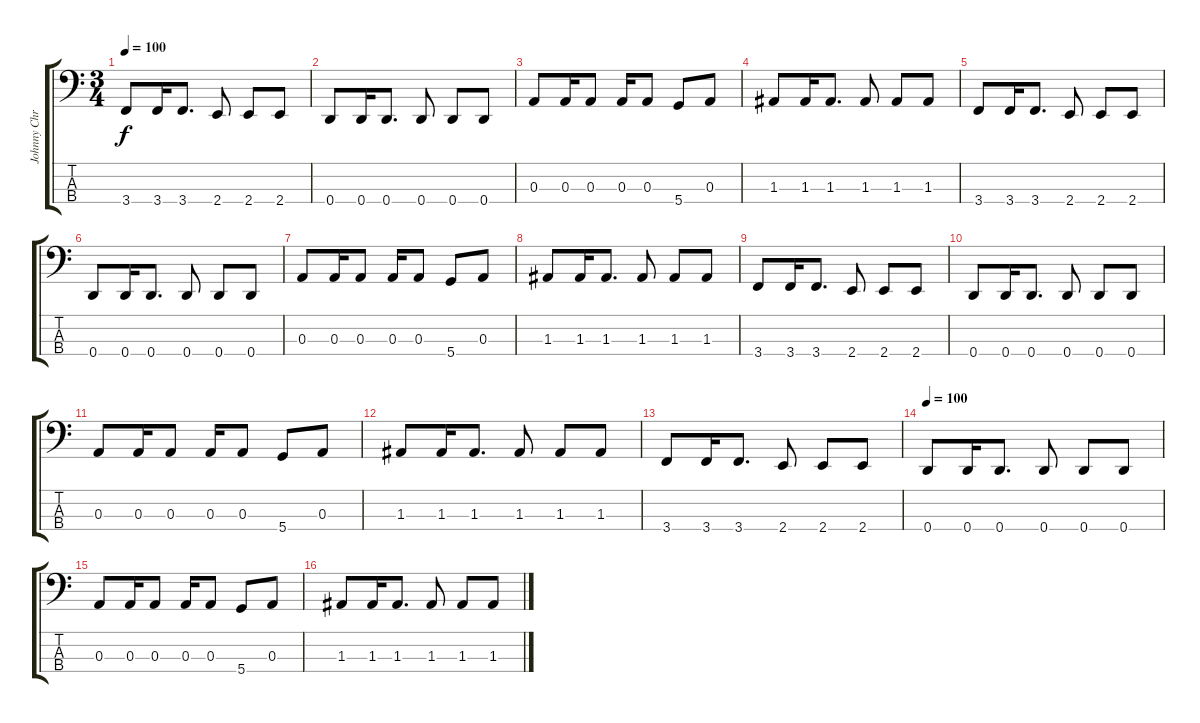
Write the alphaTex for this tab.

\track ("Johnny Christ Bass" "Johnny Chr") {instrument electricbasspick}
\staff {score tabs}
\tuning (G2 D2 A1 D1) {hide}
\ts (3 4)
\tempo 100
\clef f4
\ks c
3.4.8{dy f} 3.4.16 3.4.8{d} 2.4.8 2.4.8 2.4.8 |
0.4.8 0.4.16 0.4.8{d} 0.4.8 0.4.8 0.4.8 |
0.3.8 0.3.16 0.3.8 0.3.16 0.3.8 5.4.8 0.3.8 |
1.3.8 1.3.16 1.3.8{d} 1.3.8 1.3.8 1.3.8 |
3.4.8 3.4.16 3.4.8{d} 2.4.8 2.4.8 2.4.8 |
0.4.8 0.4.16 0.4.8{d} 0.4.8 0.4.8 0.4.8 |
0.3.8 0.3.16 0.3.8 0.3.16 0.3.8 5.4.8 0.3.8 |
1.3.8 1.3.16 1.3.8{d} 1.3.8 1.3.8 1.3.8 |
3.4.8 3.4.16 3.4.8{d} 2.4.8 2.4.8 2.4.8 |
0.4.8 0.4.16 0.4.8{d} 0.4.8 0.4.8 0.4.8 |
0.3.8 0.3.16 0.3.8 0.3.16 0.3.8 5.4.8 0.3.8 |
1.3.8 1.3.16 1.3.8{d} 1.3.8 1.3.8 1.3.8 |
3.4.8 3.4.16 3.4.8{d} 2.4.8 2.4.8 2.4.8 |
\tempo 100
0.4.8 0.4.16 0.4.8{d} 0.4.8 0.4.8 0.4.8 |
0.3.8 0.3.16 0.3.8 0.3.16 0.3.8 5.4.8 0.3.8 |
1.3.8 1.3.16 1.3.8{d} 1.3.8 1.3.8 1.3.8
